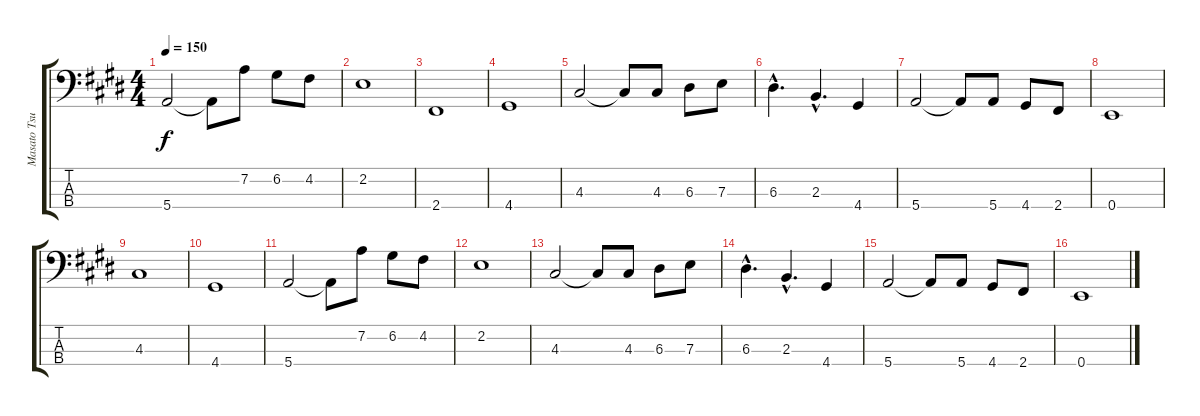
\track ("Masato Tsuya" "Masato Tsu") {instrument electricbassfinger}
\staff {score tabs}
\tuning (G2 D2 A1 E1) {hide}
\ts (4 4)
\tempo 150
\clef f4
\ks c#minor
5.4.2{dy f} 5.4{t}.8 7.2.8 6.2.8 4.2.8 |
2.2.1 |
2.4.1 |
4.4.1 |
4.3.2 4.3{t}.8 4.3.8 6.3.8 7.3.8 |
6.3{hac}.4{d} 2.3{hac}.4{d} 4.4.4 |
5.4.2 5.4{t}.8 5.4.8 4.4.8 2.4.8 |
0.4.1 |
4.3.1 |
4.4.1 |
5.4.2 5.4{t}.8 7.2.8 6.2.8 4.2.8 |
2.2.1 |
4.3.2 4.3{t}.8 4.3.8 6.3.8 7.3.8 |
6.3{hac}.4{d} 2.3{hac}.4{d} 4.4.4 |
5.4.2 5.4{t}.8 5.4.8 4.4.8 2.4.8 |
0.4.1
